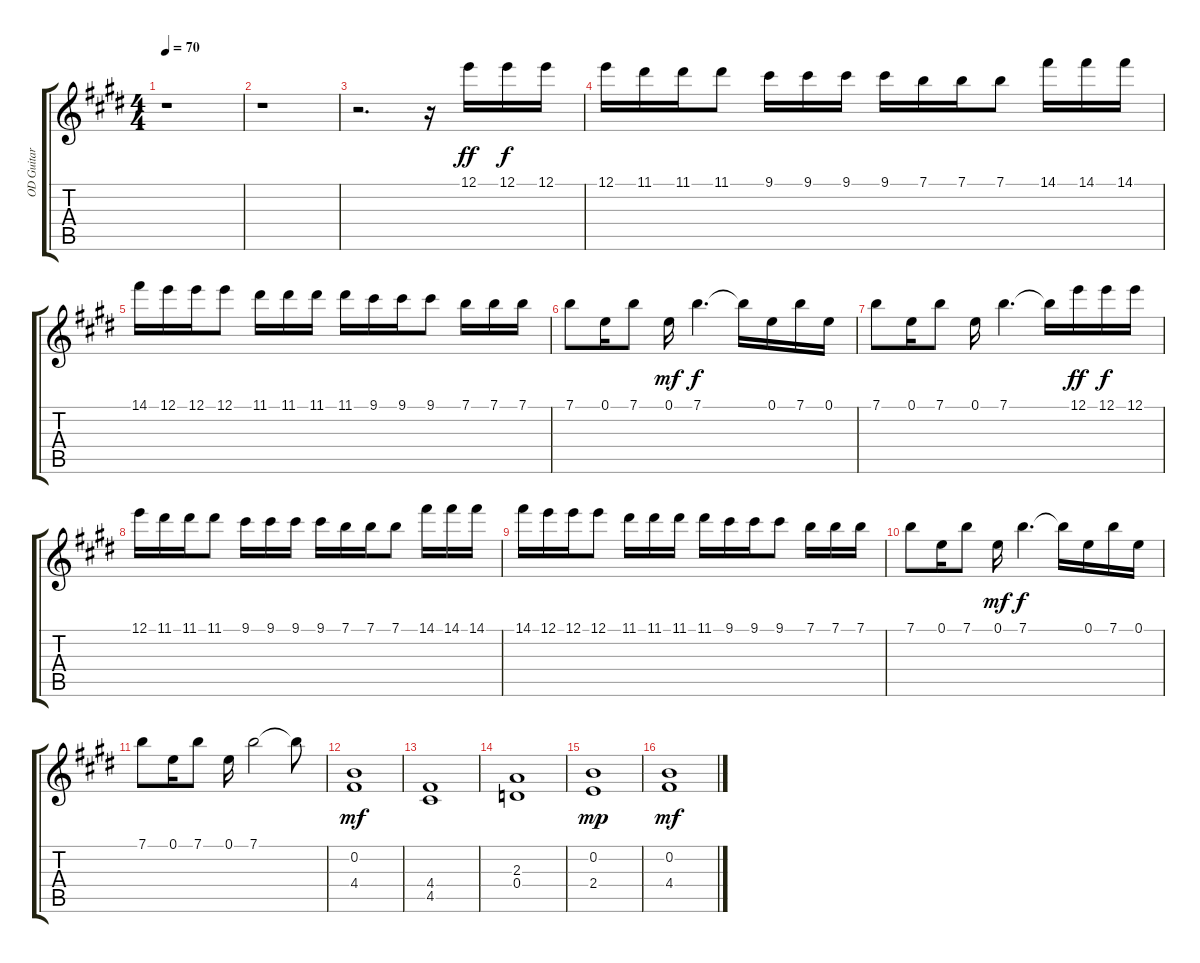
\track ("OD Guitar" "OD Guitar") {instrument overdrivenguitar}
\staff {score tabs}
\tuning (E4 B3 G3 D3 A2 E2) {hide}
\ts (4 4)
\tempo 70
\clef g2
\ks e
r.1{dy mp} |
r.1 |
r.2{d} r.16 12.1.16{dy ff} 12.1.16{dy f} 12.1.16 |
12.1.16 11.1.16 11.1.16 11.1.8 9.1.16 9.1.16 9.1.16 9.1.16 7.1.16 7.1.16 7.1.8 14.1.16 14.1.16 14.1.16 |
14.1.16 12.1.16 12.1.16 12.1.8 11.1.16 11.1.16 11.1.16 11.1.16 9.1.16 9.1.16 9.1.8 7.1.16 7.1.16 7.1.16 |
7.1.8 0.1.16 7.1.8 0.1.16{dy mf} 7.1.4{d dy f} 7.1{t}.16 0.1.16 7.1.16 0.1.16 |
7.1.8 0.1.16 7.1.8 0.1.16 7.1.4{d} 7.1{t}.16 12.1.16{dy ff} 12.1.16{dy f} 12.1.16 |
12.1.16 11.1.16 11.1.16 11.1.8 9.1.16 9.1.16 9.1.16 9.1.16 7.1.16 7.1.16 7.1.8 14.1.16 14.1.16 14.1.16 |
14.1.16 12.1.16 12.1.16 12.1.8 11.1.16 11.1.16 11.1.16 11.1.16 9.1.16 9.1.16 9.1.8 7.1.16 7.1.16 7.1.16 |
7.1.8 0.1.16 7.1.8 0.1.16{dy mf} 7.1.4{d dy f} 7.1{t}.16 0.1.16 7.1.16 0.1.16 |
7.1.8 0.1.16 7.1.8 0.1.16 7.1.2 7.1{t}.8 |
(0.2 4.4).1{dy mf} |
(4.4 4.5).1 |
(2.3 0.4).1 |
(0.2 2.4).1{dy mp} |
(0.2 4.4).1{dy mf}
